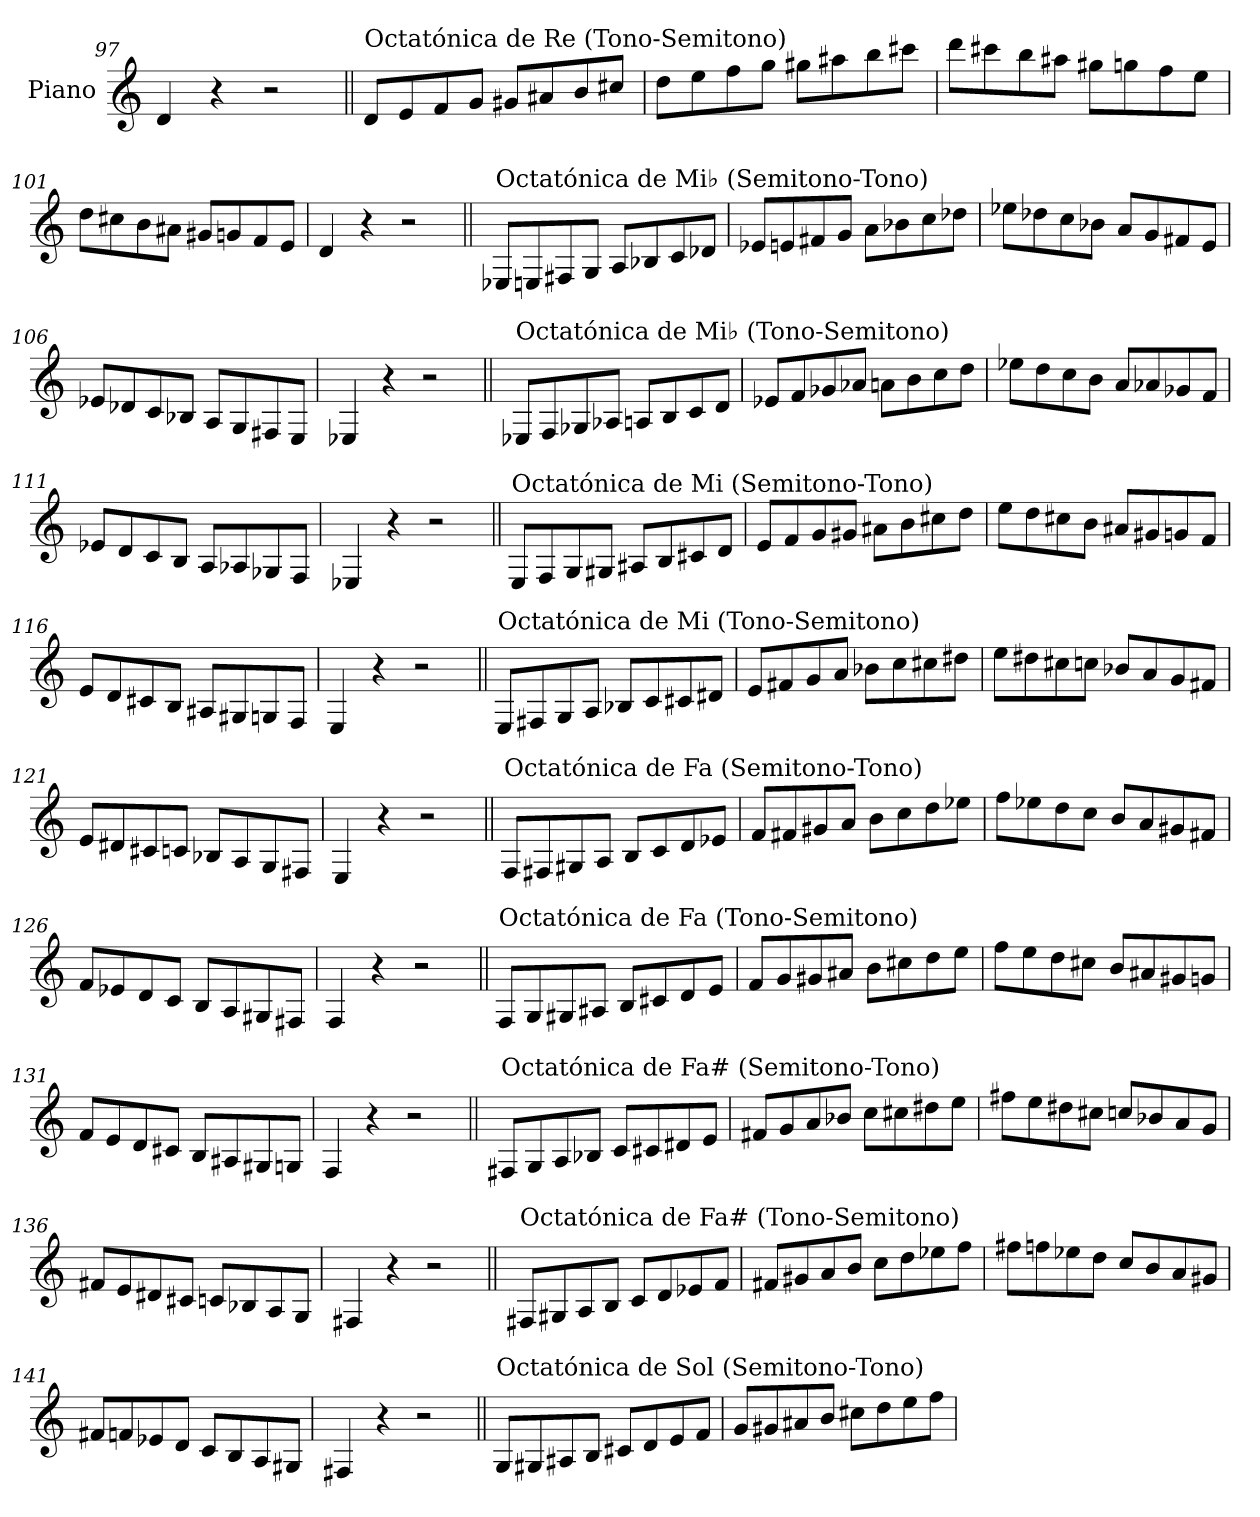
**kern
*part1
*staff1
*I"Piano
*I'Pno.
*clefG2
*k[]
=97
4d/
4r
2r
!!LO:LB:g=z
=98||
!LO:TX:a:t=Octatónica de Re (Tono-Semitono)
8d/L
8e/
8f/
8g/J
8g#X/L
8a#X/
8b/
8cc#X/J
=99
8dd\L
8ee\
8ff\
8gg\J
8gg#X\L
8aa#X\
8bb\
8ccc#X\J
=100
8ddd\L
8ccc#X\
8bb\
8aa#X\J
8gg#X\L
8ggn\
8ff\
8ee\J
=101
8dd\L
8cc#X\
8b\
8a#X\J
8g#X/L
8gn/
8f/
8e/J
=102
4d/
4r
2r
!!LO:LB:g=z
=103||
!LO:TX:a:t=Octatónica de Mi♭ (Semitono-Tono)
8E-X/L
8En/
8F#X/
8G/J
8A/L
8B-X/
8c/
8d-X/J
=104
8e-X/L
8en/
8f#X/
8g/J
8a\L
8b-X\
8cc\
8dd-X\J
=105
8ee-X\L
8dd-X\
8cc\
8b-X\J
8a/L
8g/
8f#X/
8e/J
=106
8e-X/L
8d-X/
8c/
8B-X/J
8A/L
8G/
8F#X/
8E/J
=107
4E-X/
4r
2r
!!LO:LB:g=z
=108||
!LO:TX:a:t=Octatónica de Mi♭ (Tono-Semitono)
8E-X/L
8F/
8G-X/
8A-X/J
8An/L
8B/
8c/
8d/J
=109
8e-X/L
8f/
8g-X/
8a-X/J
8an\L
8b\
8cc\
8dd\J
=110
8ee-X\L
8dd\
8cc\
8b\J
8a/L
8a-X/
8g-X/
8f/J
=111
8e-X/L
8d/
8c/
8B/J
8A/L
8A-X/
8G-X/
8F/J
=112
4E-X/
4r
2r
!!LO:PB:g=z
=113||
!LO:TX:a:t=Octatónica de Mi (Semitono-Tono)
8E/L
8F/
8G/
8G#X/J
8A#X/L
8B/
8c#X/
8d/J
=114
8e/L
8f/
8g/
8g#X/J
8a#X\L
8b\
8cc#X\
8dd\J
=115
8ee\L
8dd\
8cc#X\
8b\J
8a#X/L
8g#X/
8gn/
8f/J
=116
8e/L
8d/
8c#X/
8B/J
8A#X/L
8G#X/
8Gn/
8F/J
=117
4E/
4r
2r
!!LO:LB:g=z
=118||
!LO:TX:a:t=Octatónica de Mi (Tono-Semitono)
8E/L
8F#X/
8G/
8A/J
8B-X/L
8c/
8c#X/
8d#X/J
=119
8e/L
8f#X/
8g/
8a/J
8b-X\L
8cc\
8cc#X\
8dd#X\J
=120
8ee\L
8dd#X\
8cc#X\
8ccn\J
8b-X/L
8a/
8g/
8f#X/J
=121
8e/L
8d#X/
8c#X/
8cn/J
8B-X/L
8A/
8G/
8F#X/J
=122
4E/
4r
2r
!!LO:LB:g=z
=123||
!LO:TX:a:t=Octatónica de Fa (Semitono-Tono)
8F/L
8F#X/
8G#X/
8A/J
8B/L
8c/
8d/
8e-X/J
=124
8f/L
8f#X/
8g#X/
8a/J
8b\L
8cc\
8dd\
8ee-X\J
=125
8ff\L
8ee-X\
8dd\
8cc\J
8b/L
8a/
8g#X/
8f#X/J
=126
8f/L
8e-X/
8d/
8c/J
8B/L
8A/
8G#X/
8F#X/J
=127
4F/
4r
2r
!!LO:LB:g=z
=128||
!LO:TX:a:t=Octatónica de Fa (Tono-Semitono)
8F/L
8G/
8G#X/
8A#X/J
8B/L
8c#X/
8d/
8e/J
=129
8f/L
8g/
8g#X/
8a#X/J
8b\L
8cc#X\
8dd\
8ee\J
=130
8ff\L
8ee\
8dd\
8cc#X\J
8b/L
8a#X/
8g#X/
8gn/J
=131
8f/L
8e/
8d/
8c#X/J
8B/L
8A#X/
8G#X/
8Gn/J
=132
4F/
4r
2r
!!LO:LB:g=z
=133||
!LO:TX:a:t=Octatónica de Fa# (Semitono-Tono)
8F#X/L
8G/
8A/
8B-X/J
8c/L
8c#X/
8d#X/
8e/J
=134
8f#X/L
8g/
8a/
8b-X/J
8cc\L
8cc#X\
8dd#X\
8ee\J
=135
8ff#X\L
8ee\
8dd#X\
8cc#X\J
8ccn/L
8b-X/
8a/
8g/J
=136
8f#X/L
8e/
8d#X/
8c#X/J
8cn/L
8B-X/
8A/
8G/J
=137
4F#X/
4r
2r
!!LO:LB:g=z
=138||
!LO:TX:a:t=Octatónica de Fa# (Tono-Semitono)
8F#X/L
8G#X/
8A/
8B/J
8c/L
8d/
8e-X/
8f/J
=139
8f#X/L
8g#X/
8a/
8b/J
8cc\L
8dd\
8ee-X\
8ff\J
=140
8ff#X\L
8ffn\
8ee-X\
8dd\J
8cc/L
8b/
8a/
8g#X/J
=141
8f#X/L
8fn/
8e-X/
8d/J
8c/L
8B/
8A/
8G#X/J
=142
4F#X/
4r
2r
!!LO:LB:g=z
=143||
!LO:TX:a:t=Octatónica de Sol (Semitono-Tono)
8G/L
8G#X/
8A#X/
8B/J
8c#X/L
8d/
8e/
8f/J
=144
8g/L
8g#X/
8a#X/
8b/J
8cc#X\L
8dd\
8ee\
8ff\J
=
*-
